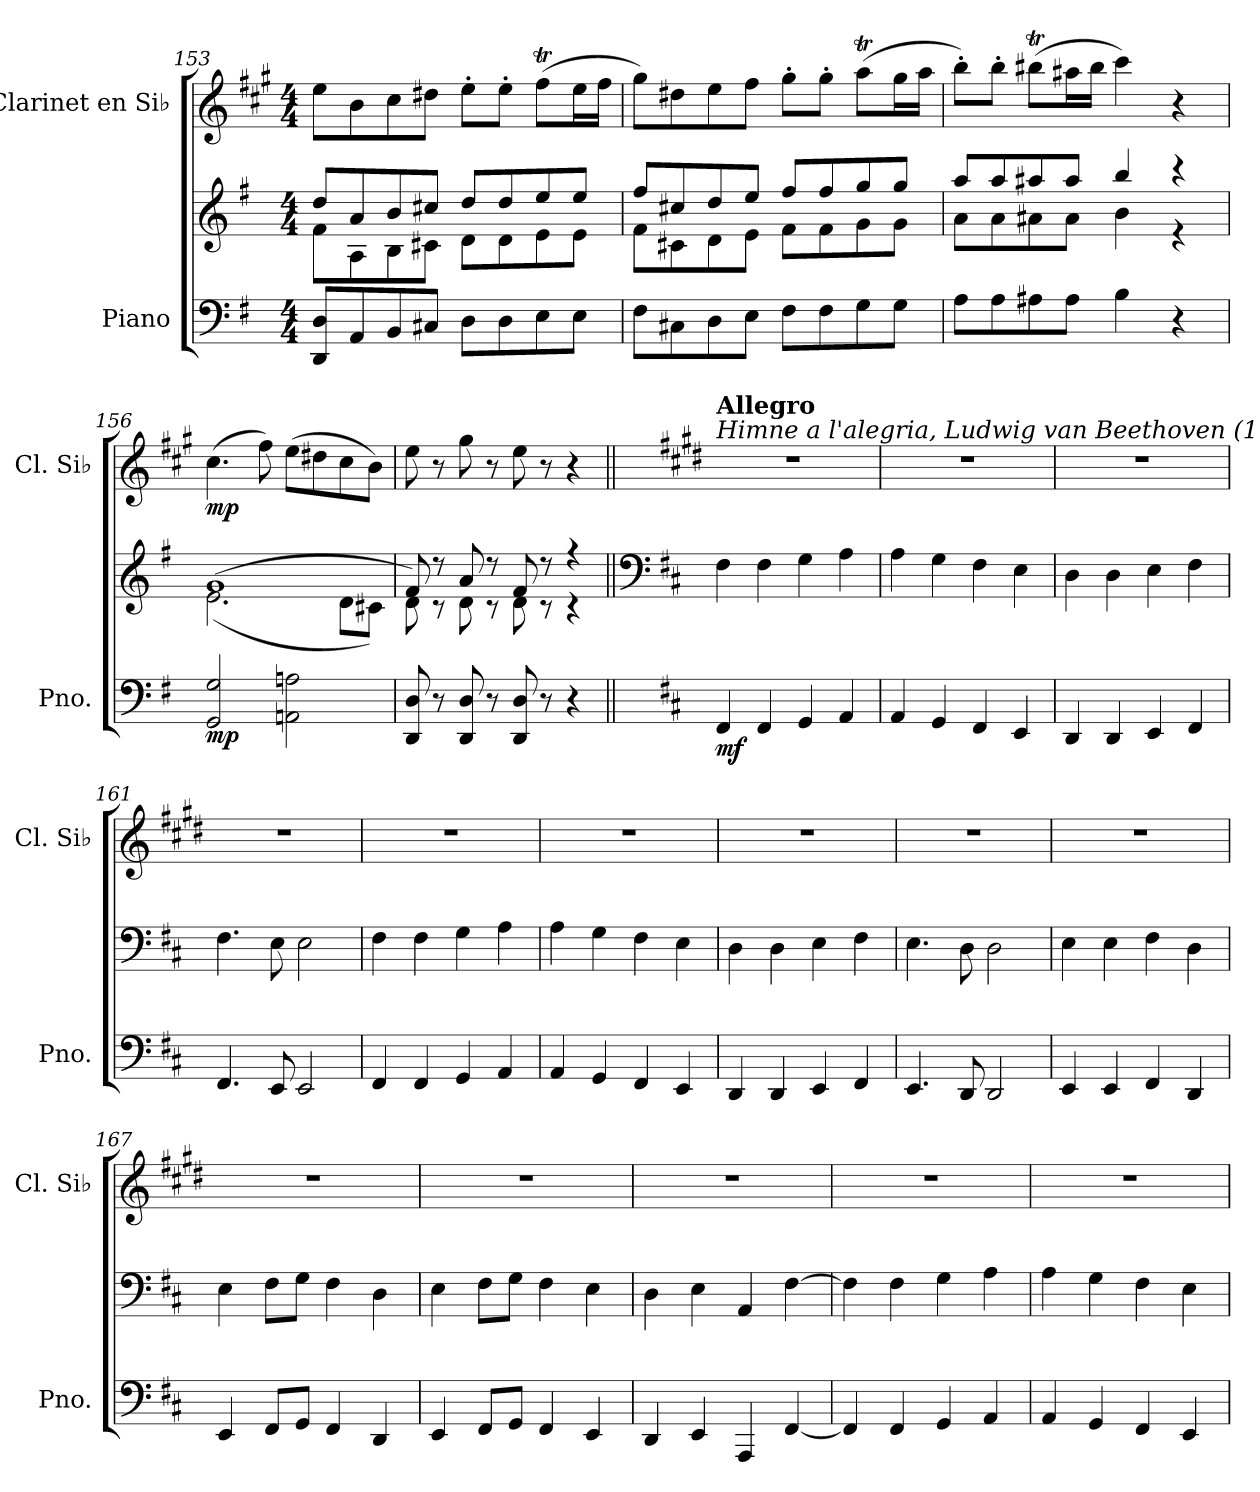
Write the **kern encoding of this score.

**kern	**kern	**dynam	**kern	**dynam
*part2	*part2	*part2	*part1	*part1
*staff3	*staff2	*staff2/3	*staff1	*staff1
*I"Piano	*	*	*I"Clarinet en Si♭	*
*I'Pno.	*	*	*I'Cl. Si♭	*
*clefF4	*clefG2	*	*clefG2	*
*	*	*	*ITrd1c2	*
*k[f#]	*k[f#]	*	*k[f#]	*
*M4/4	*M4/4	*	*M4/4	*
=153	=153	=153	=153	=153
*	*^	*	*	*
8DD/ 8D/L	8dd/L	8f#\L	.	8dd\L	.
8AA/	8a/	8A\	.	8a\	.
8BB/	8b/	8B\	.	8b\	.
8C#X/J	8cc#X/J	8c#X\J	.	8cc#X\J	.
8D\L	8dd/L	8d\L	.	8dd'\L	.
8D\	8dd/	8d\	.	8dd'\J	.
8E\	8ee/	8e\	.	(>8eeT\L	.
8E\J	8ee/J	8e\J	.	16dd\L	.
.	.	.	.	16ee\JJ	.
=154	=154	=154	=154	=154	=154
8F#\L	8ff#/L	8f#\L	.	8ff#\L)	.
8C#X\	8cc#X/	8c#X\	.	8cc#X\	.
8D\	8dd/	8d\	.	8dd\	.
8E\J	8ee/J	8e\J	.	8ee\J	.
8F#\L	8ff#/L	8f#\L	.	8ff#'\L	.
8F#\	8ff#/	8f#\	.	8ff#'\J	.
8G\	8gg/	8g\	.	(>8ggT\L	.
8G\J	8gg/J	8g\J	.	16ff#\L	.
.	.	.	.	16gg\JJ	.
!!LO:LB:g=z
=155	=155	=155	=155	=155	=155
8A\L	8aa/L	8a\L	.	8aa'\L)	.
8A\	8aa/	8a\	.	8aa'\J	.
8A#X\	8aa#X/	8a#X\	.	(>8aa#Xt\L	.
8A#\J	8aa#/J	8a#\J	.	16gg#X\L	.
.	.	.	.	16aa#\JJ	.
4B\	4bb/	4b\	.	4bb\)	.
4r	4r	4r	.	4r	.
=156	=156	=156	=156	=156	=156
!	!	!	!LO:DY:b=2	!	!LO:DY:b
2GG/ 2G/	(>1g	(<2.e\	mp	(>4.b\	mp
.	.	.	.	8ee\)	.
2AAn\ 2An\	.	.	.	(>8dd\L	.
.	.	.	.	8cc#X\	.
.	.	8d\L	.	8b\	.
.	.	8c#X\J)	.	8a\J)	.
=157	=157	=157	=157	=157	=157
8DD/ 8D/	8f#/)	8d\	.	8dd\	.
8r	8r	8r	.	8r	.
8DD/ 8D/	8a/	8d\	.	8ff#\	.
8r	8r	8r	.	8r	.
8DD/ 8D/	8f#/	8d\	.	8dd\	.
8r	8r	8r	.	8r	.
4r	4r	4r	.	4r	.
*	*v	*v	*	*	*
!!LO:LB:g=z
=158||	=158||	=158||	=158||	=158||
*	*clefF4	*	*	*
*k[f#c#]	*k[f#c#]	*	*k[f#c#]	*
*	*^	*	*	*
!	!	!	!	!LO:TX:i:t=Himne a l'alegria, Ludwig van Beethoven (1770-1827)	!
!	!	!	!	!LO:TX:a:B:t=Allegro	!
!	!	!	!LO:DY:b=2	!	!
*	*v	*v	*	*	*
4FF#/	4F#\	mf	1r	.
4FF#/	4F#\	.	.	.
4GG/	4G\	.	.	.
4AA/	4A\	.	.	.
=159	=159	=159	=159	=159
4AA/	4A\	.	1r	.
4GG/	4G\	.	.	.
4FF#/	4F#\	.	.	.
4EE/	4E\	.	.	.
=160	=160	=160	=160	=160
4DD/	4D\	.	1r	.
4DD/	4D\	.	.	.
4EE/	4E\	.	.	.
4FF#/	4F#\	.	.	.
=161	=161	=161	=161	=161
4.FF#/	4.F#\	.	1r	.
8EE/	8E\	.	.	.
2EE/	2E\	.	.	.
=162	=162	=162	=162	=162
4FF#/	4F#\	.	1r	.
4FF#/	4F#\	.	.	.
4GG/	4G\	.	.	.
4AA/	4A\	.	.	.
=163	=163	=163	=163	=163
4AA/	4A\	.	1r	.
4GG/	4G\	.	.	.
4FF#/	4F#\	.	.	.
4EE/	4E\	.	.	.
=164	=164	=164	=164	=164
4DD/	4D\	.	1r	.
4DD/	4D\	.	.	.
4EE/	4E\	.	.	.
4FF#/	4F#\	.	.	.
=165	=165	=165	=165	=165
4.EE/	4.E\	.	1r	.
8DD/	8D\	.	.	.
2DD/	2D\	.	.	.
!!LO:LB:g=z
=166	=166	=166	=166	=166
4EE/	4E\	.	1r	.
4EE/	4E\	.	.	.
4FF#/	4F#\	.	.	.
4DD/	4D\	.	.	.
=167	=167	=167	=167	=167
4EE/	4E\	.	1r	.
8FF#/L	8F#\L	.	.	.
8GG/J	8G\J	.	.	.
4FF#/	4F#\	.	.	.
4DD/	4D\	.	.	.
=168	=168	=168	=168	=168
4EE/	4E\	.	1r	.
8FF#/L	8F#\L	.	.	.
8GG/J	8G\J	.	.	.
4FF#/	4F#\	.	.	.
4EE/	4E\	.	.	.
=169	=169	=169	=169	=169
4DD/	4D\	.	1r	.
4EE/	4E\	.	.	.
4AAA/	4AA/	.	.	.
[4FF#/	[4F#\	.	.	.
=170	=170	=170	=170	=170
4FF#/]	4F#\]	.	1r	.
4FF#/	4F#\	.	.	.
4GG/	4G\	.	.	.
4AA/	4A\	.	.	.
=171	=171	=171	=171	=171
4AA/	4A\	.	1r	.
4GG/	4G\	.	.	.
4FF#/	4F#\	.	.	.
4EE/	4E\	.	.	.
=	=	=	=	=
*-	*-	*-	*-	*-
